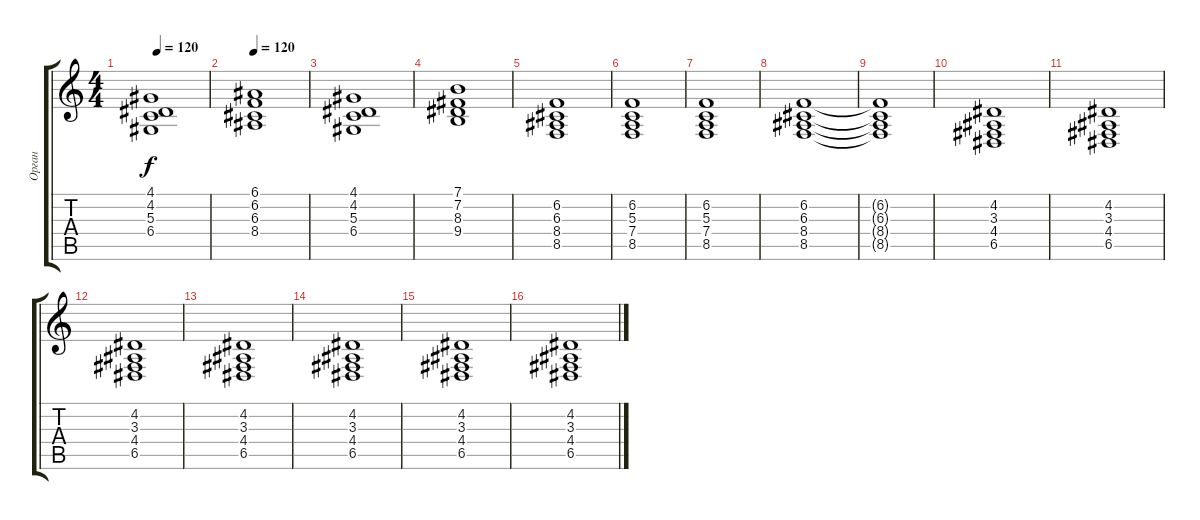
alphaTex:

\track ("Орган" "Орган") {instrument rockorgan}
\staff {score tabs}
\tuning (E4 B3 G3 D3 A2 E2) {hide}
\ts (4 4)
\tempo 120
\clef g2
\ks c
(4.1 4.2 5.3 6.4).1{dy f} |
\tempo 120
(6.1 6.2 6.3 8.4).1 |
(4.1 4.2 5.3 6.4).1 |
(7.1 7.2 8.3 9.4).1 |
(6.2 6.3 8.4 8.5).1 |
(6.2 5.3 7.4 8.5).1 |
(6.2 5.3 7.4 8.5).1 |
(6.2 6.3 8.4 8.5).1 |
(6.2{t} 6.3{t} 8.4{t} 8.5{t}).1 |
(4.2 3.3 4.4 6.5).1 |
(4.2 3.3 4.4 6.5).1 |
(4.2 3.3 4.4 6.5).1 |
(4.2 3.3 4.4 6.5).1 |
(4.2 3.3 4.4 6.5).1 |
(4.2 3.3 4.4 6.5).1 |
(4.2 3.3 4.4 6.5).1
